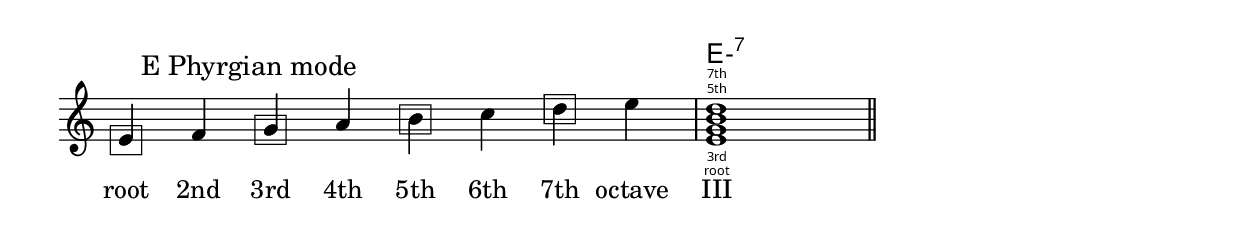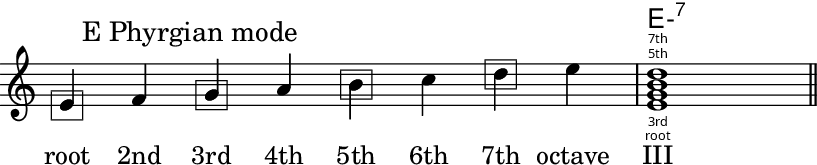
\version "2.24.4"
\language "english"
#(ly:set-option 'crop #t)
\include "include/alt.ly"
boxHead =
\once \override NoteHead.stencil = #(lambda (grob)
    (let* ((note (ly:note-head::print grob))
           (combo-stencil (ly:stencil-add
               note
               (box-stencil note 0.1 0.8))))
          (ly:make-stencil (ly:stencil-expr combo-stencil)
            (ly:stencil-extent note X)
            (ly:stencil-extent note Y))))

\include "include/thirds.ly"
\score {
  \midi {
    \tempo 4=140
  }
  \layout {
    \context {
      \Score
      \omit BarNumber
      \override SpacingSpanner.spacing-increment = 4
    }
    indent = 0\mm
  }
  {
    <<
    \chords {
      \set chordChanges = ##t % only show chords when they change
      \set noChordSymbol = ""
      \set minorChordModifier = \markup { "-" }
      \skip \ppp % spacer to set voice volume
      r\breve | e1:min7
    }
    \new Staff {
      \key c \major
      \override Timing.TimeSignature.stencil = ##f
      \time 8/4
      \clef treble
      \relative {
        \skip \fff % spacer to set voice volume
        \sectionLabel \markup { "           E Phyrgian mode" }
        \boxHead e'4
        f
        \boxHead g
        a
        \boxHead b
        c
        \boxHead d
        e
        <e,-\root g-\third b-\fifth d-\seventh>1
        \bar "||"
      }
      \addlyrics {
         root "2nd" "3rd" "4th" "5th" "6th" "7th" octave III
      }
    }
    >>
  }
}
